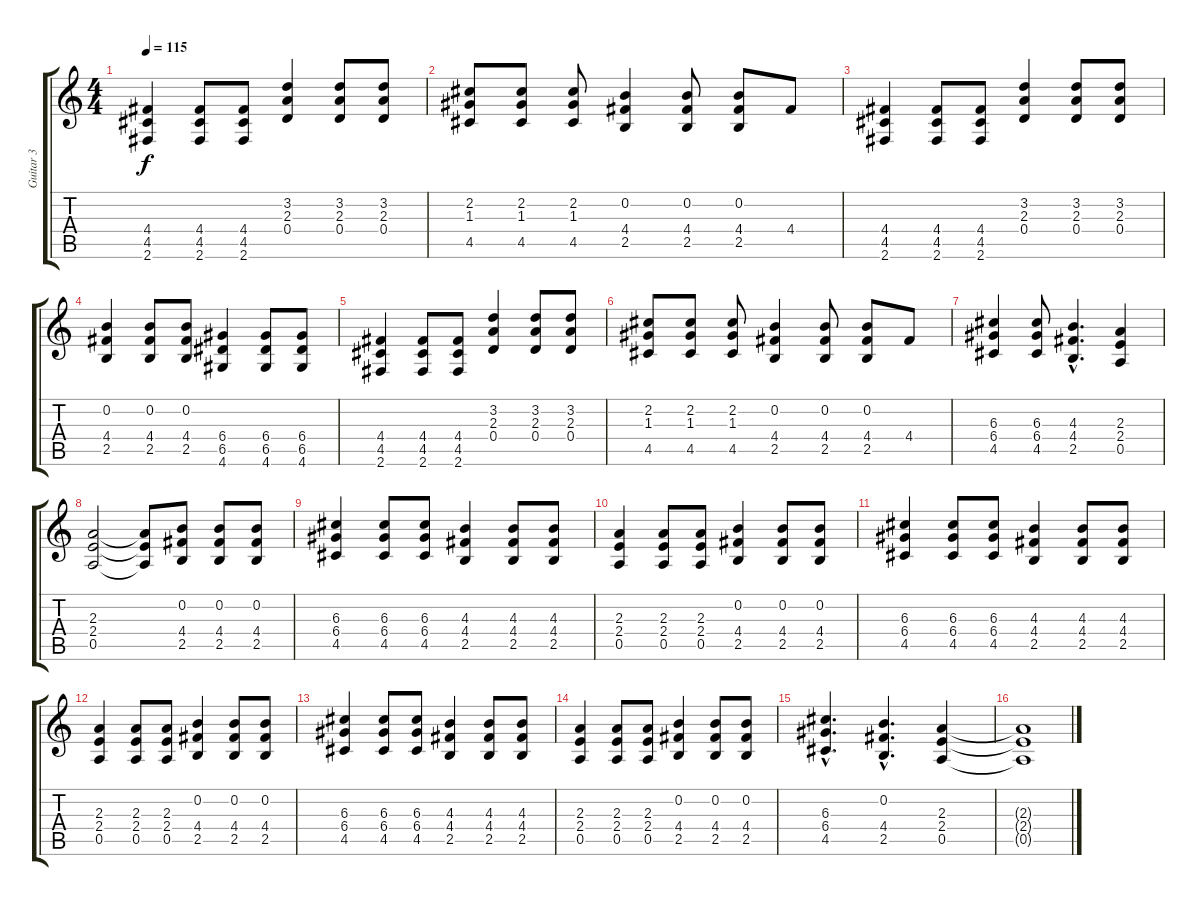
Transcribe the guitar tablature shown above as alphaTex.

\track ("Guitar 3" "Guitar 3") {instrument distortionguitar}
\staff {score tabs}
\tuning (E4 B3 G3 D3 A2 E2) {hide}
\ts (4 4)
\tempo 115
\clef g2
\ks c
(4.4 4.5 2.6).4{dy f} (4.4 4.5 2.6).8 (4.4 4.5 2.6).8 (3.2 2.3 0.4).4 (3.2 2.3 0.4).8 (3.2 2.3 0.4).8 |
(2.2 1.3 4.5).8 (2.2 1.3 4.5).8 (2.2 1.3 4.5).8 (0.2 4.4 2.5).4 (0.2 4.4 2.5).8 (0.2 4.4 2.5).8 4.4.8 |
(4.4 4.5 2.6).4 (4.4 4.5 2.6).8 (4.4 4.5 2.6).8 (3.2 2.3 0.4).4 (3.2 2.3 0.4).8 (3.2 2.3 0.4).8 |
(0.2 4.4 2.5).4 (0.2 4.4 2.5).8 (0.2 4.4 2.5).8 (6.4 6.5 4.6).4 (6.4 6.5 4.6).8 (6.4 6.5 4.6).8 |
(4.4 4.5 2.6).4 (4.4 4.5 2.6).8 (4.4 4.5 2.6).8 (3.2 2.3 0.4).4 (3.2 2.3 0.4).8 (3.2 2.3 0.4).8 |
(2.2 1.3 4.5).8 (2.2 1.3 4.5).8 (2.2 1.3 4.5).8 (0.2 4.4 2.5).4 (0.2 4.4 2.5).8 (0.2 4.4 2.5).8 4.4.8 |
(6.3 6.4 4.5).4 (6.3 6.4 4.5).8 (4.3{hac} 4.4{hac} 2.5{hac}).4{d} (2.3 2.4 0.5).4 |
(2.3 2.4 0.5).2 (2.3{t} 2.4{t} 0.5{t}).8 (0.2 4.4 2.5).8 (0.2 4.4 2.5).8 (0.2 4.4 2.5).8 |
(6.3 6.4 4.5).4 (6.3 6.4 4.5).8 (6.3 6.4 4.5).8 (4.3 4.4 2.5).4 (4.3 4.4 2.5).8 (4.3 4.4 2.5).8 |
(2.3 2.4 0.5).4 (2.3 2.4 0.5).8 (2.3 2.4 0.5).8 (0.2 4.4 2.5).4 (0.2 4.4 2.5).8 (0.2 4.4 2.5).8 |
(6.3 6.4 4.5).4 (6.3 6.4 4.5).8 (6.3 6.4 4.5).8 (4.3 4.4 2.5).4 (4.3 4.4 2.5).8 (4.3 4.4 2.5).8 |
(2.3 2.4 0.5).4 (2.3 2.4 0.5).8 (2.3 2.4 0.5).8 (0.2 4.4 2.5).4 (0.2 4.4 2.5).8 (0.2 4.4 2.5).8 |
(6.3 6.4 4.5).4 (6.3 6.4 4.5).8 (6.3 6.4 4.5).8 (4.3 4.4 2.5).4 (4.3 4.4 2.5).8 (4.3 4.4 2.5).8 |
(2.3 2.4 0.5).4 (2.3 2.4 0.5).8 (2.3 2.4 0.5).8 (0.2 4.4 2.5).4 (0.2 4.4 2.5).8 (0.2 4.4 2.5).8 |
(6.3{hac} 6.4{hac} 4.5{hac}).4{d} (0.2{hac} 4.4{hac} 2.5{hac}).4{d} (2.3 2.4 0.5).4 |
(2.3{t} 2.4{t} 0.5{t}).1
